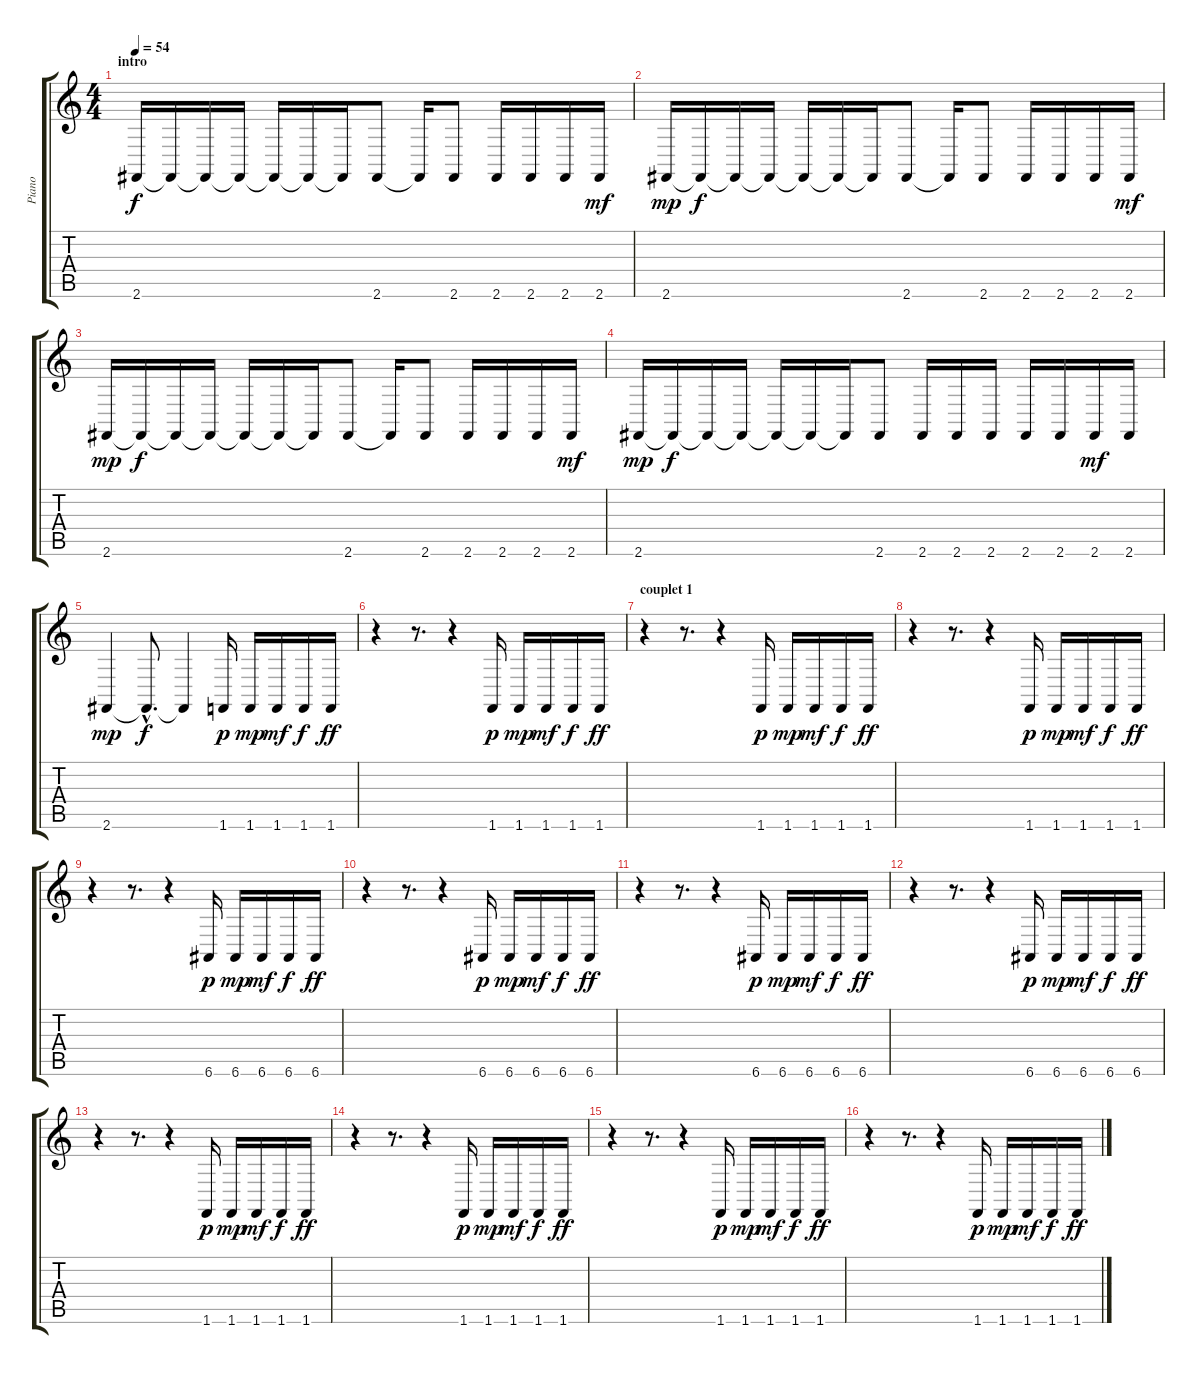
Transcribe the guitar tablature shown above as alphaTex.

\track ("Piano" "Piano") {instrument acousticgrandpiano}
\staff {score tabs}
\tuning (E4 B3 G3 D3 A2 E2) {hide}
\ts (4 4)
\section ("" "intro")
\tempo 54
\clef g2
\ks c
2.6.16{dy f instrument acousticgrandpiano} 2.6{t}.16 2.6{t}.16 2.6{t}.16 2.6{t}.16 2.6{t}.16 2.6{t}.16 2.6.8 2.6{t}.16 2.6.8 2.6.16 2.6.16 2.6.16 2.6.16{dy mf} |
2.6.16{dy mp} 2.6{t}.16{dy f} 2.6{t}.16 2.6{t}.16 2.6{t}.16 2.6{t}.16 2.6{t}.16 2.6.8 2.6{t}.16 2.6.8 2.6.16 2.6.16 2.6.16 2.6.16{dy mf} |
2.6.16{dy mp} 2.6{t}.16{dy f} 2.6{t}.16 2.6{t}.16 2.6{t}.16 2.6{t}.16 2.6{t}.16 2.6.8 2.6{t}.16 2.6.8 2.6.16 2.6.16 2.6.16 2.6.16{dy mf} |
2.6.16{dy mp} 2.6{t}.16{dy f} 2.6{t}.16 2.6{t}.16 2.6{t}.16 2.6{t}.16 2.6{t}.16 2.6.8 2.6.16 2.6.16 2.6.16 2.6.16 2.6.16 2.6.16{dy mf} 2.6.16 |
2.6.4{dy mp volume 13} 2.6{hac t}.8{d dy f} 2.6{t}.4 1.6.16{dy p} 1.6.16{dy mp} 1.6.16{dy mf} 1.6.16{dy f} 1.6.16{dy ff} |
r.4{volume 13} r.8{d} r.4 1.6.16{dy p} 1.6.16{dy mp} 1.6.16{dy mf} 1.6.16{dy f} 1.6.16{dy ff} |
\section ("" "couplet 1")
r.4{volume 13} r.8{d} r.4 1.6.16{dy p} 1.6.16{dy mp} 1.6.16{dy mf} 1.6.16{dy f} 1.6.16{dy ff} |
r.4{volume 13} r.8{d} r.4 1.6.16{dy p} 1.6.16{dy mp} 1.6.16{dy mf} 1.6.16{dy f} 1.6.16{dy ff} |
r.4{volume 13} r.8{d} r.4 6.6.16{dy p} 6.6.16{dy mp} 6.6.16{dy mf} 6.6.16{dy f} 6.6.16{dy ff} |
r.4{volume 13} r.8{d} r.4 6.6.16{dy p} 6.6.16{dy mp} 6.6.16{dy mf} 6.6.16{dy f} 6.6.16{dy ff} |
r.4{volume 13} r.8{d} r.4 6.6.16{dy p} 6.6.16{dy mp} 6.6.16{dy mf} 6.6.16{dy f} 6.6.16{dy ff} |
r.4{volume 13} r.8{d} r.4 6.6.16{dy p} 6.6.16{dy mp} 6.6.16{dy mf} 6.6.16{dy f} 6.6.16{dy ff} |
r.4{volume 13} r.8{d} r.4 1.6.16{dy p} 1.6.16{dy mp} 1.6.16{dy mf} 1.6.16{dy f} 1.6.16{dy ff} |
r.4{volume 13} r.8{d} r.4 1.6.16{dy p} 1.6.16{dy mp} 1.6.16{dy mf} 1.6.16{dy f} 1.6.16{dy ff} |
r.4{volume 13} r.8{d} r.4 1.6.16{dy p} 1.6.16{dy mp} 1.6.16{dy mf} 1.6.16{dy f} 1.6.16{dy ff} |
r.4{volume 13} r.8{d} r.4 1.6.16{dy p} 1.6.16{dy mp} 1.6.16{dy mf} 1.6.16{dy f} 1.6.16{dy ff}
